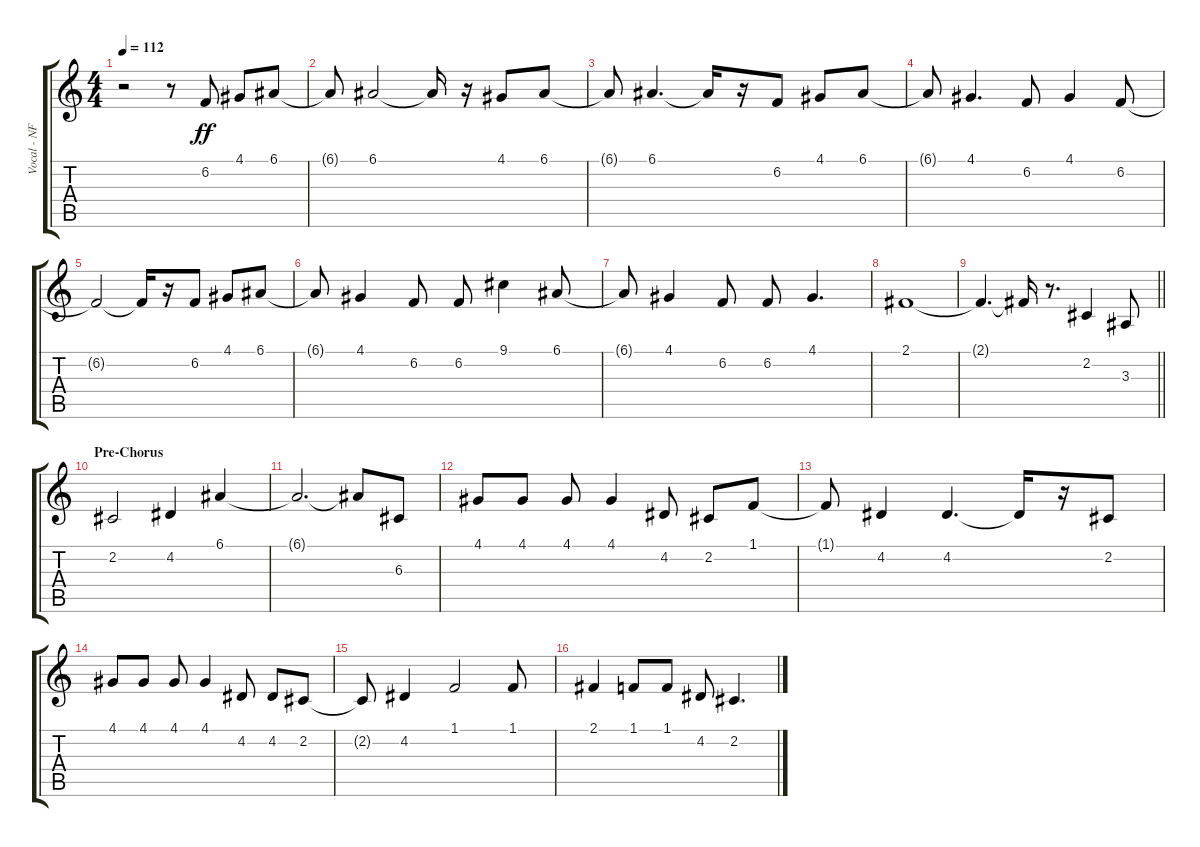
\track ("Vocal - NF" "Vocal - NF") {instrument lead1square}
\staff {score tabs}
\tuning (E4 B3 G3 D3 A2 E2) {hide}
\ts (4 4)
\tempo 112
\clef g2
\ks c
r.2{dy ff} r.8 6.2.8 4.1.8 6.1.8 |
6.1{t}.8 6.1.2 6.1{t}.16 r.16 4.1.8 6.1.8 |
6.1{t}.8 6.1.4{d} 6.1{t}.16 r.16 6.2.8 4.1.8 6.1.8 |
6.1{t}.8 4.1.4{d} 6.2.8 4.1.4 6.2.8 |
6.2{t}.2 6.2{t}.16 r.16 6.2.8 4.1.8 6.1.8 |
6.1{t}.8 4.1.4 6.2.8 6.2.8 9.1.4 6.1.8 |
6.1{t}.8 4.1.4 6.2.8 6.2.8 4.1.4{d} |
2.1.1 |
\barLineRight lightlight
2.1{t}.4{d} 2.1{t}.16 r.8{d} 2.2.4 3.3.8 |
\section ("" "Pre-Chorus")
2.2.2 4.2.4 6.1.4 |
6.1{t}.2{d} 6.1{t}.8 6.3.8 |
4.1.8 4.1.8 4.1.8 4.1.4 4.2.8 2.2.8 1.1.8 |
1.1{t}.8 4.2.4 4.2.4{d} 4.2{t}.16 r.16 2.2.8 |
4.1.8 4.1.8 4.1.8 4.1.4 4.2.8 4.2.8 2.2.8 |
2.2{t}.8 4.2.4 1.1.2 1.1.8 |
2.1.4 1.1.8 1.1.8 4.2.8 2.2.4{d}
